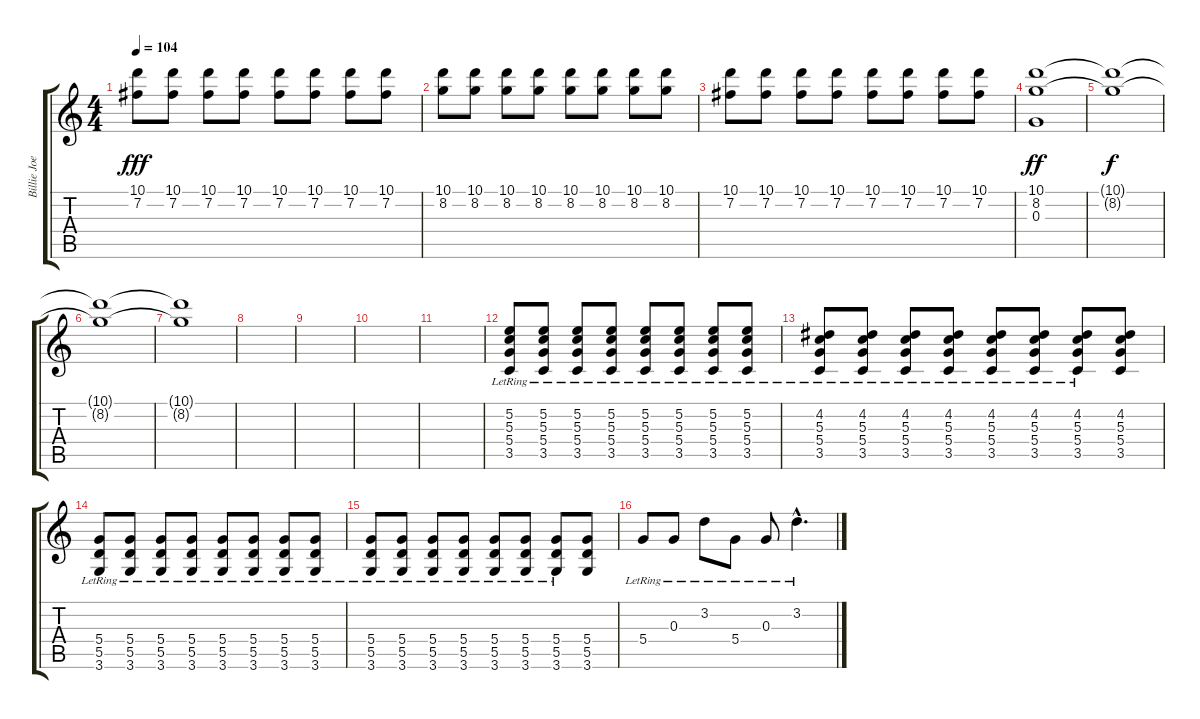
\track ("Billie Joe Armstrong" "Billie Joe") {instrument acousticguitarsteel}
\staff {score tabs}
\tuning (E4 B3 G3 D3 A2 E2) {hide}
\ts (4 4)
\tempo 104
\clef g2
\ks c
(10.1 7.2).8{dy fff instrument distortionguitar} (10.1 7.2).8 (10.1 7.2).8 (10.1 7.2).8 (10.1 7.2).8 (10.1 7.2).8 (10.1 7.2).8 (10.1 7.2).8 |
(10.1 8.2).8{instrument distortionguitar} (10.1 8.2).8 (10.1 8.2).8 (10.1 8.2).8 (10.1 8.2).8 (10.1 8.2).8 (10.1 8.2).8 (10.1 8.2).8 |
(10.1 7.2).8{instrument distortionguitar} (10.1 7.2).8 (10.1 7.2).8 (10.1 7.2).8 (10.1 7.2).8 (10.1 7.2).8 (10.1 7.2).8 (10.1 7.2).8 |
(10.1 8.2 0.3).1{dy ff volume 4 instrument acousticguitarnylon} |
(10.1{t} 8.2{t}).1{dy f} |
(10.1{t} 8.2{t}).1 |
(10.1{t} 8.2{t}).1 |
|
|
|
|
(5.2{lr} 5.3{lr} 5.4{lr} 3.5{lr}).8{instrument distortionguitar} (5.2{lr} 5.3{lr} 5.4{lr} 3.5{lr}).8 (5.2{lr} 5.3{lr} 5.4{lr} 3.5{lr}).8 (5.2{lr} 5.3{lr} 5.4{lr} 3.5{lr}).8 (5.2{lr} 5.3{lr} 5.4{lr} 3.5{lr}).8 (5.2{lr} 5.3{lr} 5.4{lr} 3.5{lr}).8 (5.2{lr} 5.3{lr} 5.4{lr} 3.5{lr}).8 (5.2{lr} 5.3{lr} 5.4 3.5{lr}).8 |
(4.2{lr} 5.3{lr} 5.4{lr} 3.5{lr}).8{instrument distortionguitar} (4.2{lr} 5.3{lr} 5.4{lr} 3.5{lr}).8 (4.2{lr} 5.3{lr} 5.4{lr} 3.5{lr}).8 (4.2{lr} 5.3{lr} 5.4{lr} 3.5{lr}).8 (4.2{lr} 5.3{lr} 5.4{lr} 3.5{lr}).8 (4.2{lr} 5.3{lr} 5.4{lr} 3.5{lr}).8 (4.2{lr} 5.3{lr} 5.4{lr} 3.5{lr}).8 (4.2 5.3 5.4 3.5).8 |
(5.4{lr} 5.5{lr} 3.6{lr}).8{instrument distortionguitar} (5.4{lr} 5.5{lr} 3.6{lr}).8 (5.4{lr} 5.5{lr} 3.6{lr}).8 (5.4{lr} 5.5{lr} 3.6{lr}).8 (5.4{lr} 5.5{lr} 3.6{lr}).8 (5.4{lr} 5.5{lr} 3.6{lr}).8 (5.4{lr} 5.5{lr} 3.6{lr}).8 (5.4{lr} 5.5{lr} 3.6{lr}).8 |
(5.4{lr} 5.5{lr} 3.6{lr}).8{instrument distortionguitar} (5.4{lr} 5.5{lr} 3.6{lr}).8 (5.4{lr} 5.5{lr} 3.6{lr}).8 (5.4{lr} 5.5{lr} 3.6{lr}).8 (5.4{lr} 5.5{lr} 3.6{lr}).8 (5.4{lr} 5.5{lr} 3.6{lr}).8 (5.4{lr} 5.5{lr} 3.6{lr}).8 (5.4 5.5 3.6).8 |
5.4{lr}.8{instrument distortionguitar} 0.3{lr}.8 3.2{lr}.8 5.4{lr}.8 0.3{lr}.8 3.2{hac lr}.4{d}
